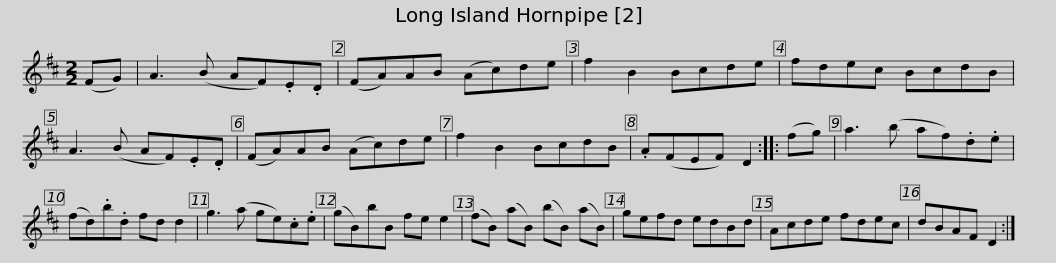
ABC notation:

X:1
L:1/8
M:2/2
I:linebreak $
K:D
V:1 treble
V:1
 (FG) | A3 (B AF).E.D | (FA)AB (Ac)de | f2 B2 Bcde | fdec BcdB | %5
 A3 (B AF).E.D |$ (FA)AB (Ac)de | f2 B2 BcdB | .A(FEF) D2 :: (fg) | %10
 a3 (b af).d.e | (fd).b.d fd d2 | g3 (a ge).c.e |$ (gB)bB fe e2 | (fB) (aB) (bB) (aB) | %15
 gefd edBd | Acde fdec | dBAF D2 :| %18
